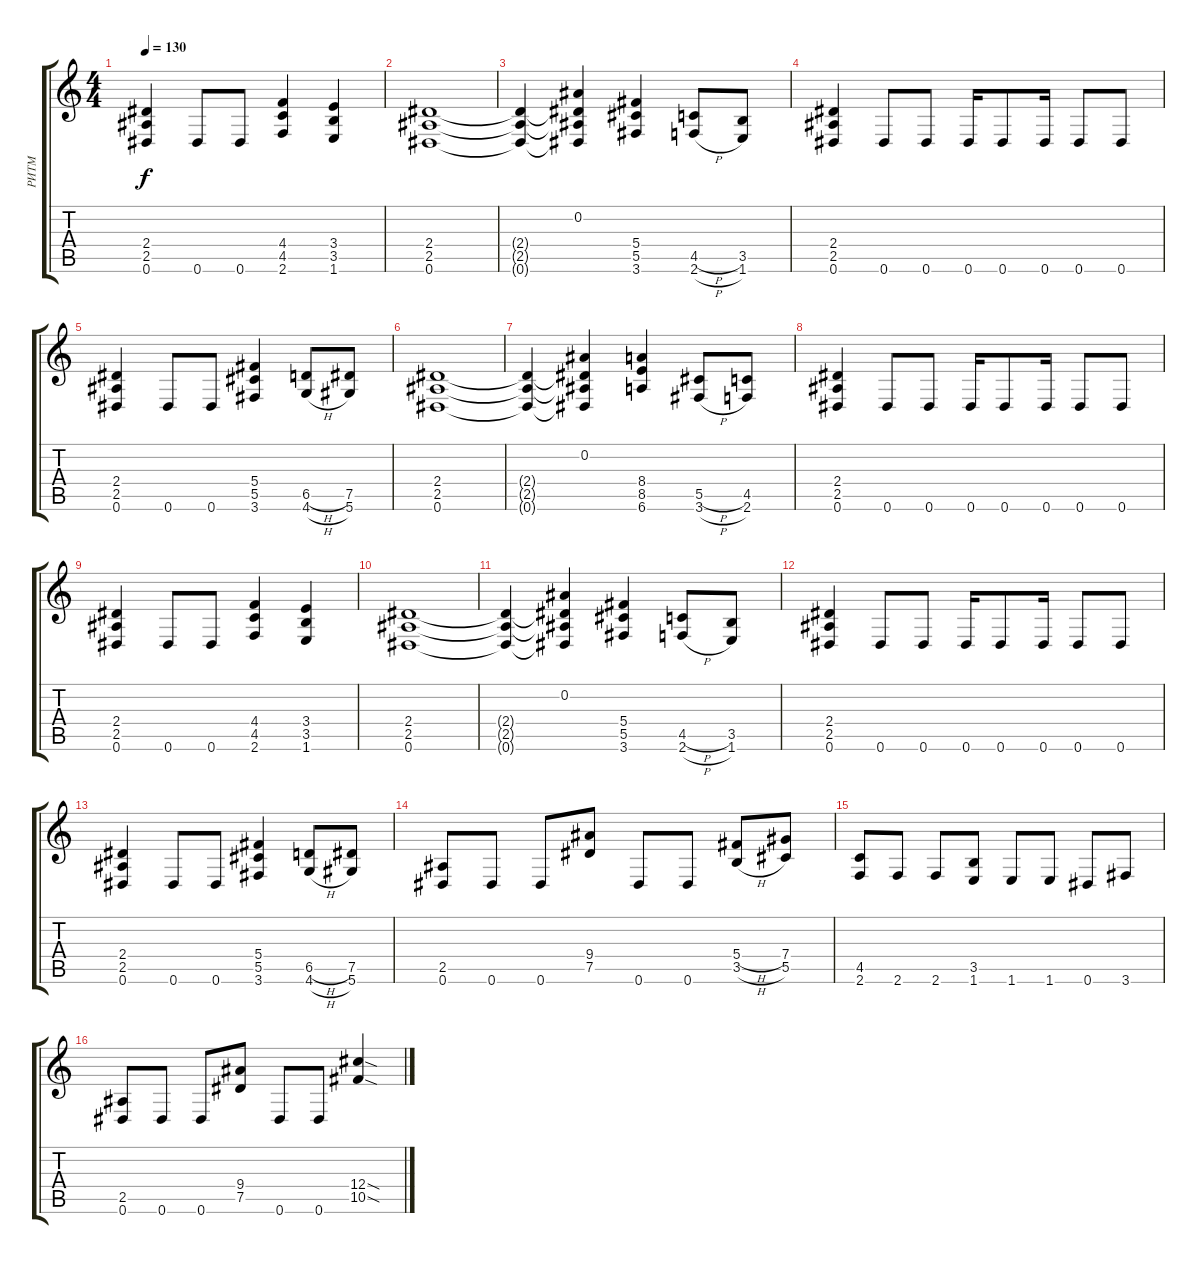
\track ("РИТМ" "РИТМ") {instrument overdrivenguitar}
\staff {score tabs}
\tuning (Eb4 Bb3 Gb3 Db3 Ab2 Eb2) {hide}
\ts (4 4)
\tempo 130
\clef g2
\ks c
(2.4 2.5 0.6).4{dy f} 0.6.8 0.6.8 (4.4 4.5 2.6).4 (3.4 3.5 1.6).4 |
(2.4 2.5 0.6).1 |
(2.4{t} 2.5{t} 0.6{t}).4 (0.2 2.4{t} 2.5{t} 0.6{t}).4 (5.4 5.5 3.6).4 (4.5{h} 2.6{h}).8 (3.5 1.6).8 |
(2.4 2.5 0.6).4 0.6.8 0.6.8 0.6.16 0.6.8 0.6.16 0.6.8 0.6.8 |
(2.4 2.5 0.6).4 0.6.8 0.6.8 (5.4 5.5 3.6).4 (6.5{h} 4.6{h}).8 (7.5 5.6).8 |
(2.4 2.5 0.6).1 |
(2.4{t} 2.5{t} 0.6{t}).4 (0.2 2.4{t} 2.5{t} 0.6{t}).4 (8.4 8.5 6.6).4 (5.5{h} 3.6{h}).8 (4.5 2.6).8 |
(2.4 2.5 0.6).4 0.6.8 0.6.8 0.6.16 0.6.8 0.6.16 0.6.8 0.6.8 |
(2.4 2.5 0.6).4 0.6.8 0.6.8 (4.4 4.5 2.6).4 (3.4 3.5 1.6).4 |
(2.4 2.5 0.6).1 |
(2.4{t} 2.5{t} 0.6{t}).4 (0.2 2.4{t} 2.5{t} 0.6{t}).4 (5.4 5.5 3.6).4 (4.5{h} 2.6{h}).8 (3.5 1.6).8 |
(2.4 2.5 0.6).4 0.6.8 0.6.8 0.6.16 0.6.8 0.6.16 0.6.8 0.6.8 |
(2.4 2.5 0.6).4 0.6.8 0.6.8 (5.4 5.5 3.6).4 (6.5{h} 4.6{h}).8 (7.5 5.6).8 |
(2.5 0.6).8 0.6.8 0.6.8 (9.4 7.5).8 0.6.8 0.6.8 (5.4{h} 3.5{h}).8 (7.4 5.5).8 |
(4.5 2.6).8 2.6.8 2.6.8 (3.5 1.6).8 1.6.8 1.6.8 0.6.8 3.6.8 |
(2.5 0.6).8 0.6.8 0.6.8 (9.4 7.5).8 0.6.8 0.6.8 (12.4{sod} 10.5{sod}).4
